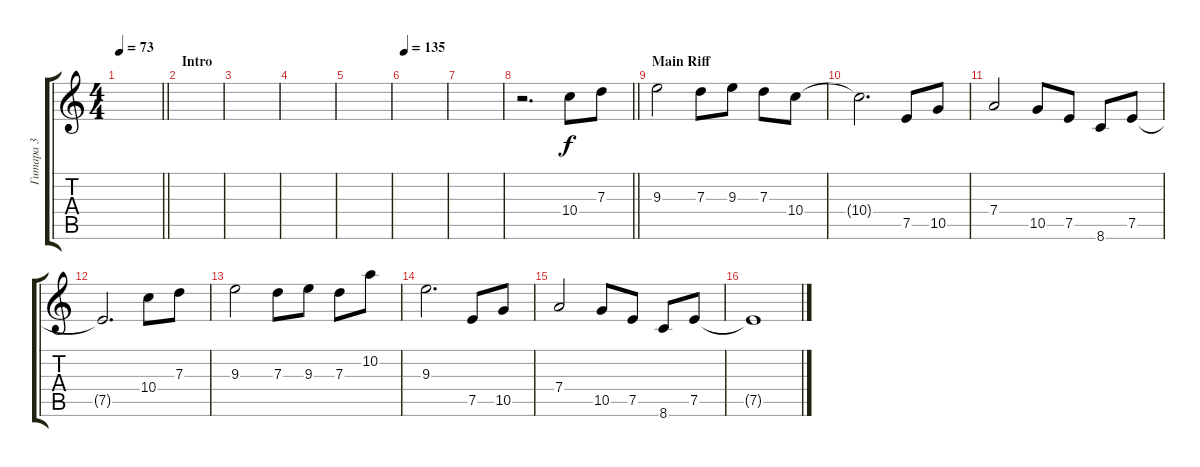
\track ("Гитара 3" "Гитара 3") {instrument distortionguitar}
\staff {score tabs}
\tuning (E4 B3 G3 D3 A2 E2) {hide}
\ts (4 4)
\tempo 73
\clef g2
\barLineRight lightlight
\ks c
|
\section ("" "Intro")
|
|
|
|
\tempo 135
|
|
\barLineRight lightlight
r.2{d} 10.4.8 7.3.8 |
\section ("" "Main Riff")
9.3.2 7.3.8 9.3.8 7.3.8 10.4.8 |
10.4{t}.2{d} 7.5.8 10.5.8 |
7.4.2 10.5.8 7.5.8 8.6.8 7.5.8 |
7.5{t}.2{d} 10.4.8 7.3.8 |
9.3.2 7.3.8 9.3.8 7.3.8 10.2.8 |
9.3.2{d} 7.5.8 10.5.8 |
7.4.2 10.5.8 7.5.8 8.6.8 7.5.8 |
7.5{t}.1
